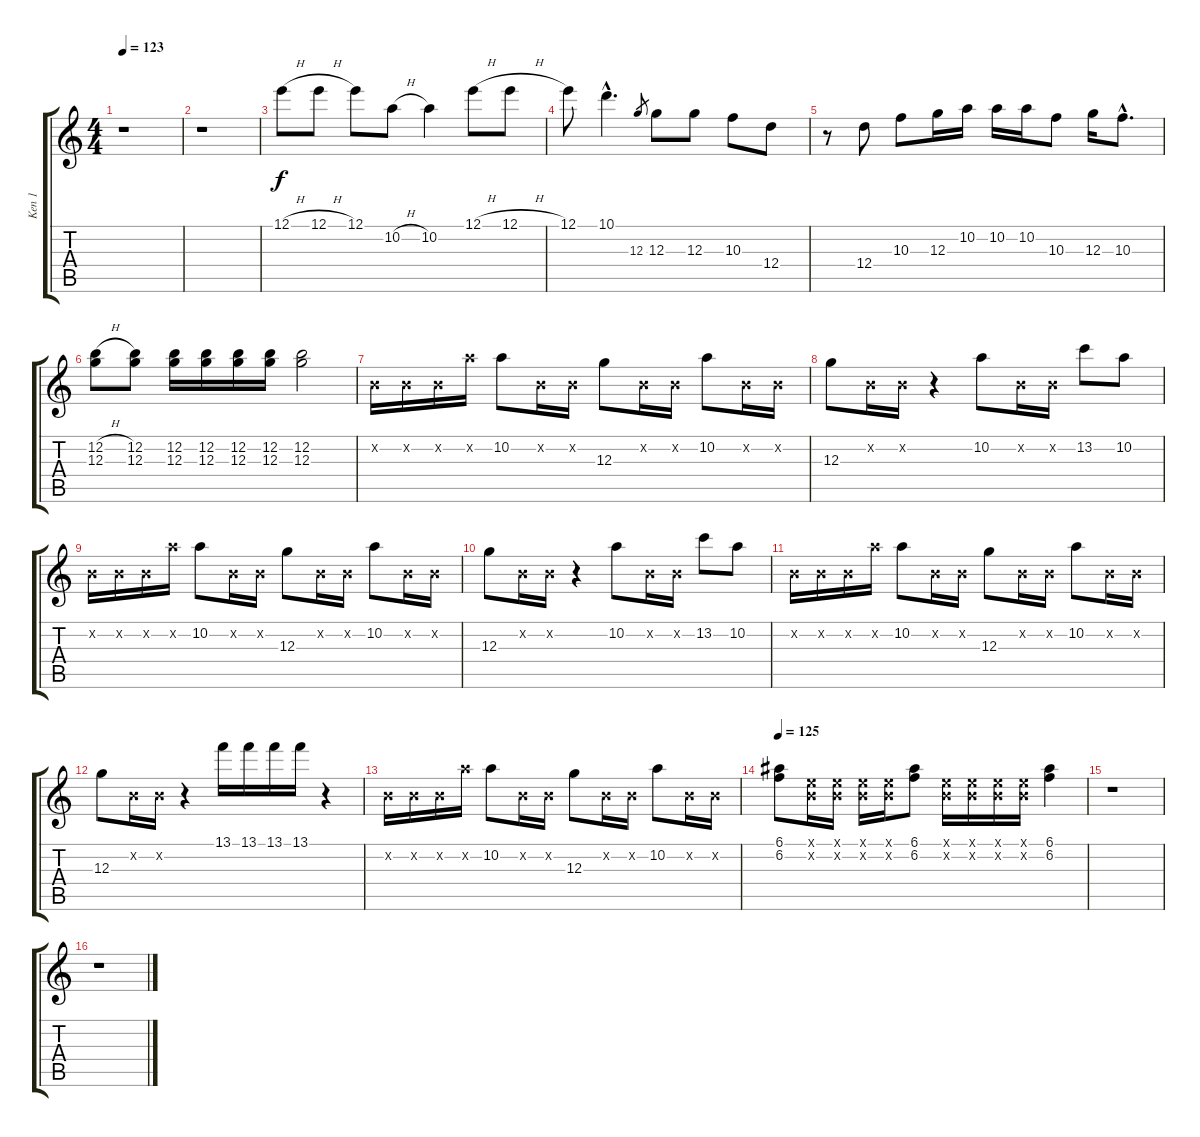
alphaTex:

\track ("Ken 1" "Ken 1") {instrument distortionguitar}
\staff {score tabs}
\tuning (E4 B3 G3 D3 A2 E2) {hide}
\ts (4 4)
\tempo 123
\clef g2
\ks c
r.1{dy f} |
r.1 |
12.1{h}.8 12.1{h}.8 12.1.8 10.2{h}.8 10.2.4 12.1{h}.8 12.1{h}.8 |
12.1.8 10.1{hac}.4{d} 12.3.8{gr} 12.3.8 12.3.8 10.3.8 12.4.8 |
r.8 12.4.8 10.3.8 12.3.16 10.2.16 10.2.16 10.2.16 10.3.8 12.3.16 10.3{hac}.8{d} |
(12.2{h} 12.3).8 (12.2 12.3).8 (12.2 12.3).16 (12.2 12.3).16 (12.2 12.3).16 (12.2 12.3).16 (12.2 12.3).2 |
0.2{x}.16 0.2{x}.16 0.2{x}.16 10.2{x}.16 10.2.8 0.2{x}.16 0.2{x}.16 12.3.8 0.2{x}.16 0.2{x}.16 10.2.8 0.2{x}.16 0.2{x}.16 |
12.3.8 0.2{x}.16 0.2{x}.16 r.4 10.2.8 0.2{x}.16 0.2{x}.16 13.2.8 10.2.8 |
0.2{x}.16 0.2{x}.16 0.2{x}.16 10.2{x}.16 10.2.8 0.2{x}.16 0.2{x}.16 12.3.8 0.2{x}.16 0.2{x}.16 10.2.8 0.2{x}.16 0.2{x}.16 |
12.3.8 0.2{x}.16 0.2{x}.16 r.4 10.2.8 0.2{x}.16 0.2{x}.16 13.2.8 10.2.8 |
0.2{x}.16 0.2{x}.16 0.2{x}.16 10.2{x}.16 10.2.8 0.2{x}.16 0.2{x}.16 12.3.8 0.2{x}.16 0.2{x}.16 10.2.8 0.2{x}.16 0.2{x}.16 |
12.3.8 0.2{x}.16 0.2{x}.16 r.4 13.1.16 13.1.16 13.1.16 13.1.16 r.4 |
0.2{x}.16 0.2{x}.16 0.2{x}.16 10.2{x}.16 10.2.8 0.2{x}.16 0.2{x}.16 12.3.8 0.2{x}.16 0.2{x}.16 10.2.8 0.2{x}.16 0.2{x}.16 |
\tempo 125
(6.1 6.2).8 (0.1{x} 0.2{x}).16 (0.1{x} 0.2{x}).16 (0.1{x} 0.2{x}).16 (0.1{x} 0.2{x}).16 (6.1 6.2).8 (0.1{x} 0.2{x}).16 (0.1{x} 0.2{x}).16 (0.1{x} 0.2{x}).16 (0.1{x} 0.2{x}).16 (6.1 6.2).4 |
r.1 |
r.1
